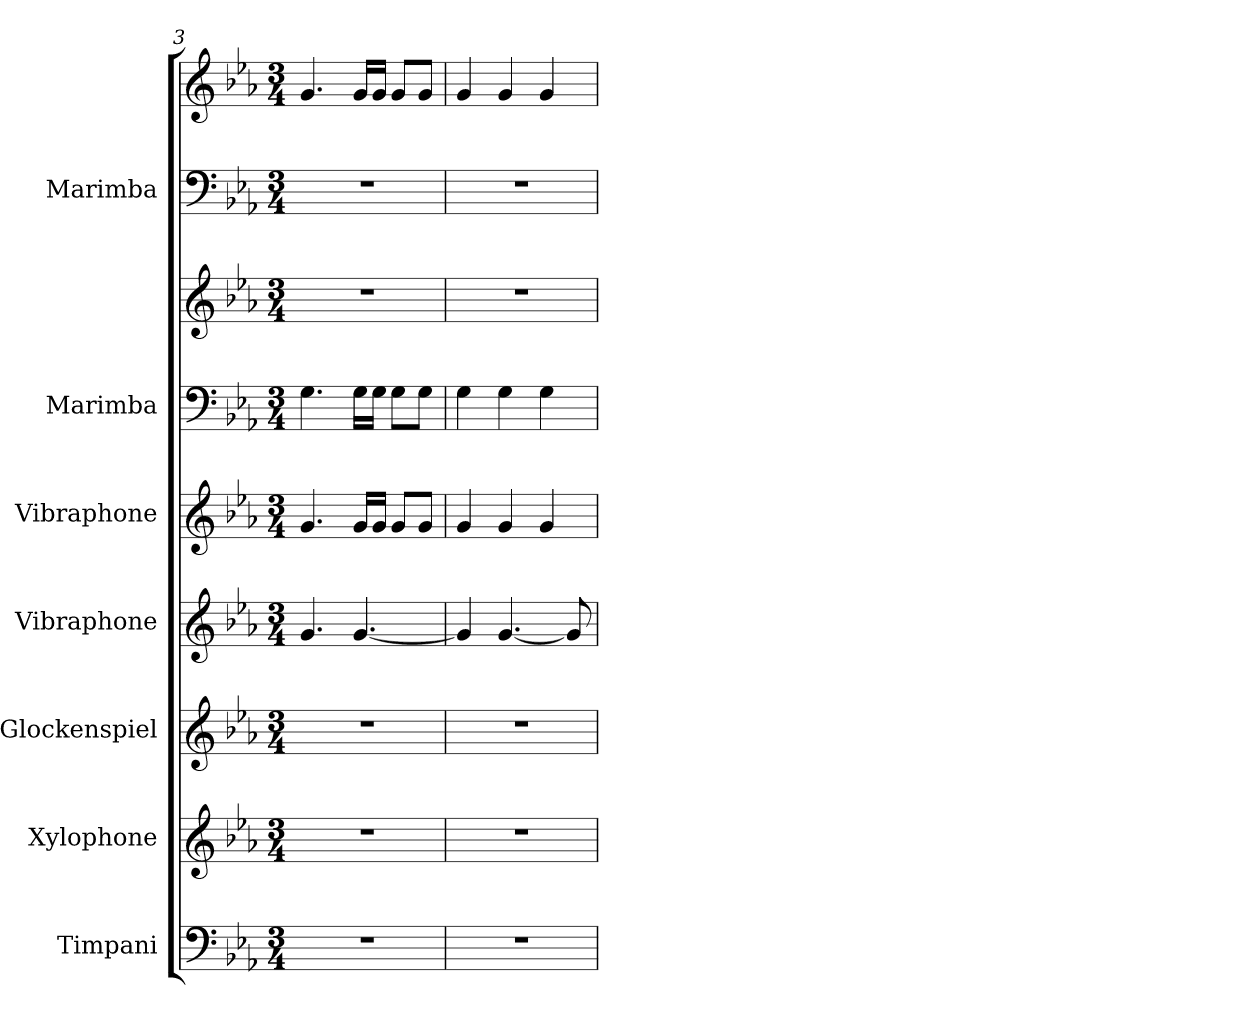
**kern	**kern	**kern	**kern	**kern	**kern	**kern	**kern	**kern
*part7	*part6	*part5	*part4	*part3	*part2	*part2	*part1	*part1
*staff9	*staff8	*staff7	*staff6	*staff5	*staff4	*staff3	*staff2	*staff1
*I"Timpani	*I"Xylophone	*I"Glockenspiel	*I"Vibraphone	*I"Vibraphone	*I"Marimba	*	*I"Marimba	*
*I'Timp.	*I'Xyl.	*I'Glk.	*I'Vib.	*I'Vib.	*I'Mrm.	*	*I'Mrm.	*
*clefF4	*clefG2	*clefG2	*clefG2	*clefG2	*clefF4	*clefG2	*clefF4	*clefG2
*	*ITrd-7c-12	*ITrd-14c-24	*	*	*	*	*	*
*k[b-e-a-]	*k[b-e-a-]	*k[b-e-a-]	*k[b-e-a-]	*k[b-e-a-]	*k[b-e-a-]	*k[b-e-a-]	*k[b-e-a-]	*k[b-e-a-]
*M3/4	*M3/4	*M3/4	*M3/4	*M3/4	*M3/4	*M3/4	*M3/4	*M3/4
=3	=3	=3	=3	=3	=3	=3	=3	=3
2.r	2.r	2.r	4.g/	4.g/	4.G\	2.r	2.r	4.g/
.	.	.	[4.g/	16g/LL	16G\LL	.	.	16g/LL
.	.	.	.	16g/JJ	16G\JJ	.	.	16g/JJ
.	.	.	.	8g/L	8G\L	.	.	8g/L
.	.	.	.	8g/J	8G\J	.	.	8g/J
=4	=4	=4	=4	=4	=4	=4	=4	=4
2.r	2.r	2.r	4g/]	4g/	4G\	2.r	2.r	4g/
.	.	.	[4.g/	4g/	4G\	.	.	4g/
.	.	.	.	4g/	4G\	.	.	4g/
.	.	.	8g/]	.	.	.	.	.
=	=	=	=	=	=	=	=	=
*-	*-	*-	*-	*-	*-	*-	*-	*-
